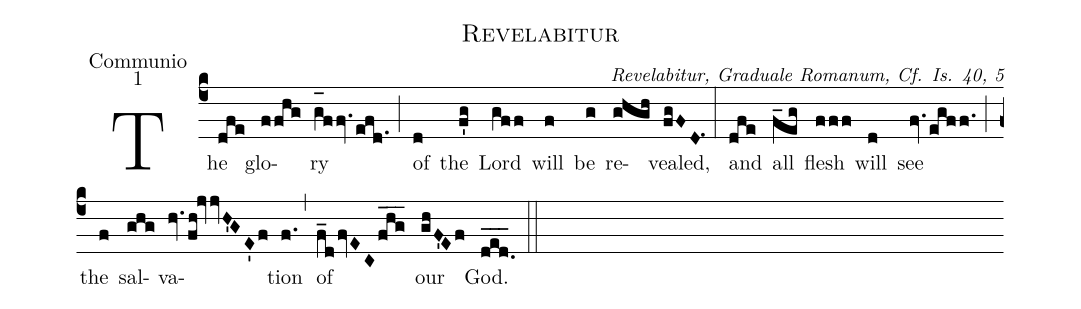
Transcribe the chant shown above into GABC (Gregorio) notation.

name: Revelabitur;
office-part: Communio;
mode: 1;
commentary: Revelabitur, Graduale Romanum, Cf. Is. 40, 5;
%%
(c4)The(dfe) glo(ffhg)ry(g_[oh:h]ffv.efd.1) (;) of(d) the(f'g) Lord(gff) will(f) be(g) re(ghgh)vealed,(fgFD.1) (:)
and(dfe) all(f_eg) flesh(fff) will(d) see(fv.egff.) (;)
the(f) sal(ghg)va(hv.fh!jvvH'GE'f)tion(f.) (,) of(f_dfvECfhg___) our(ghF'Ef) God.(ded___.) (::)
